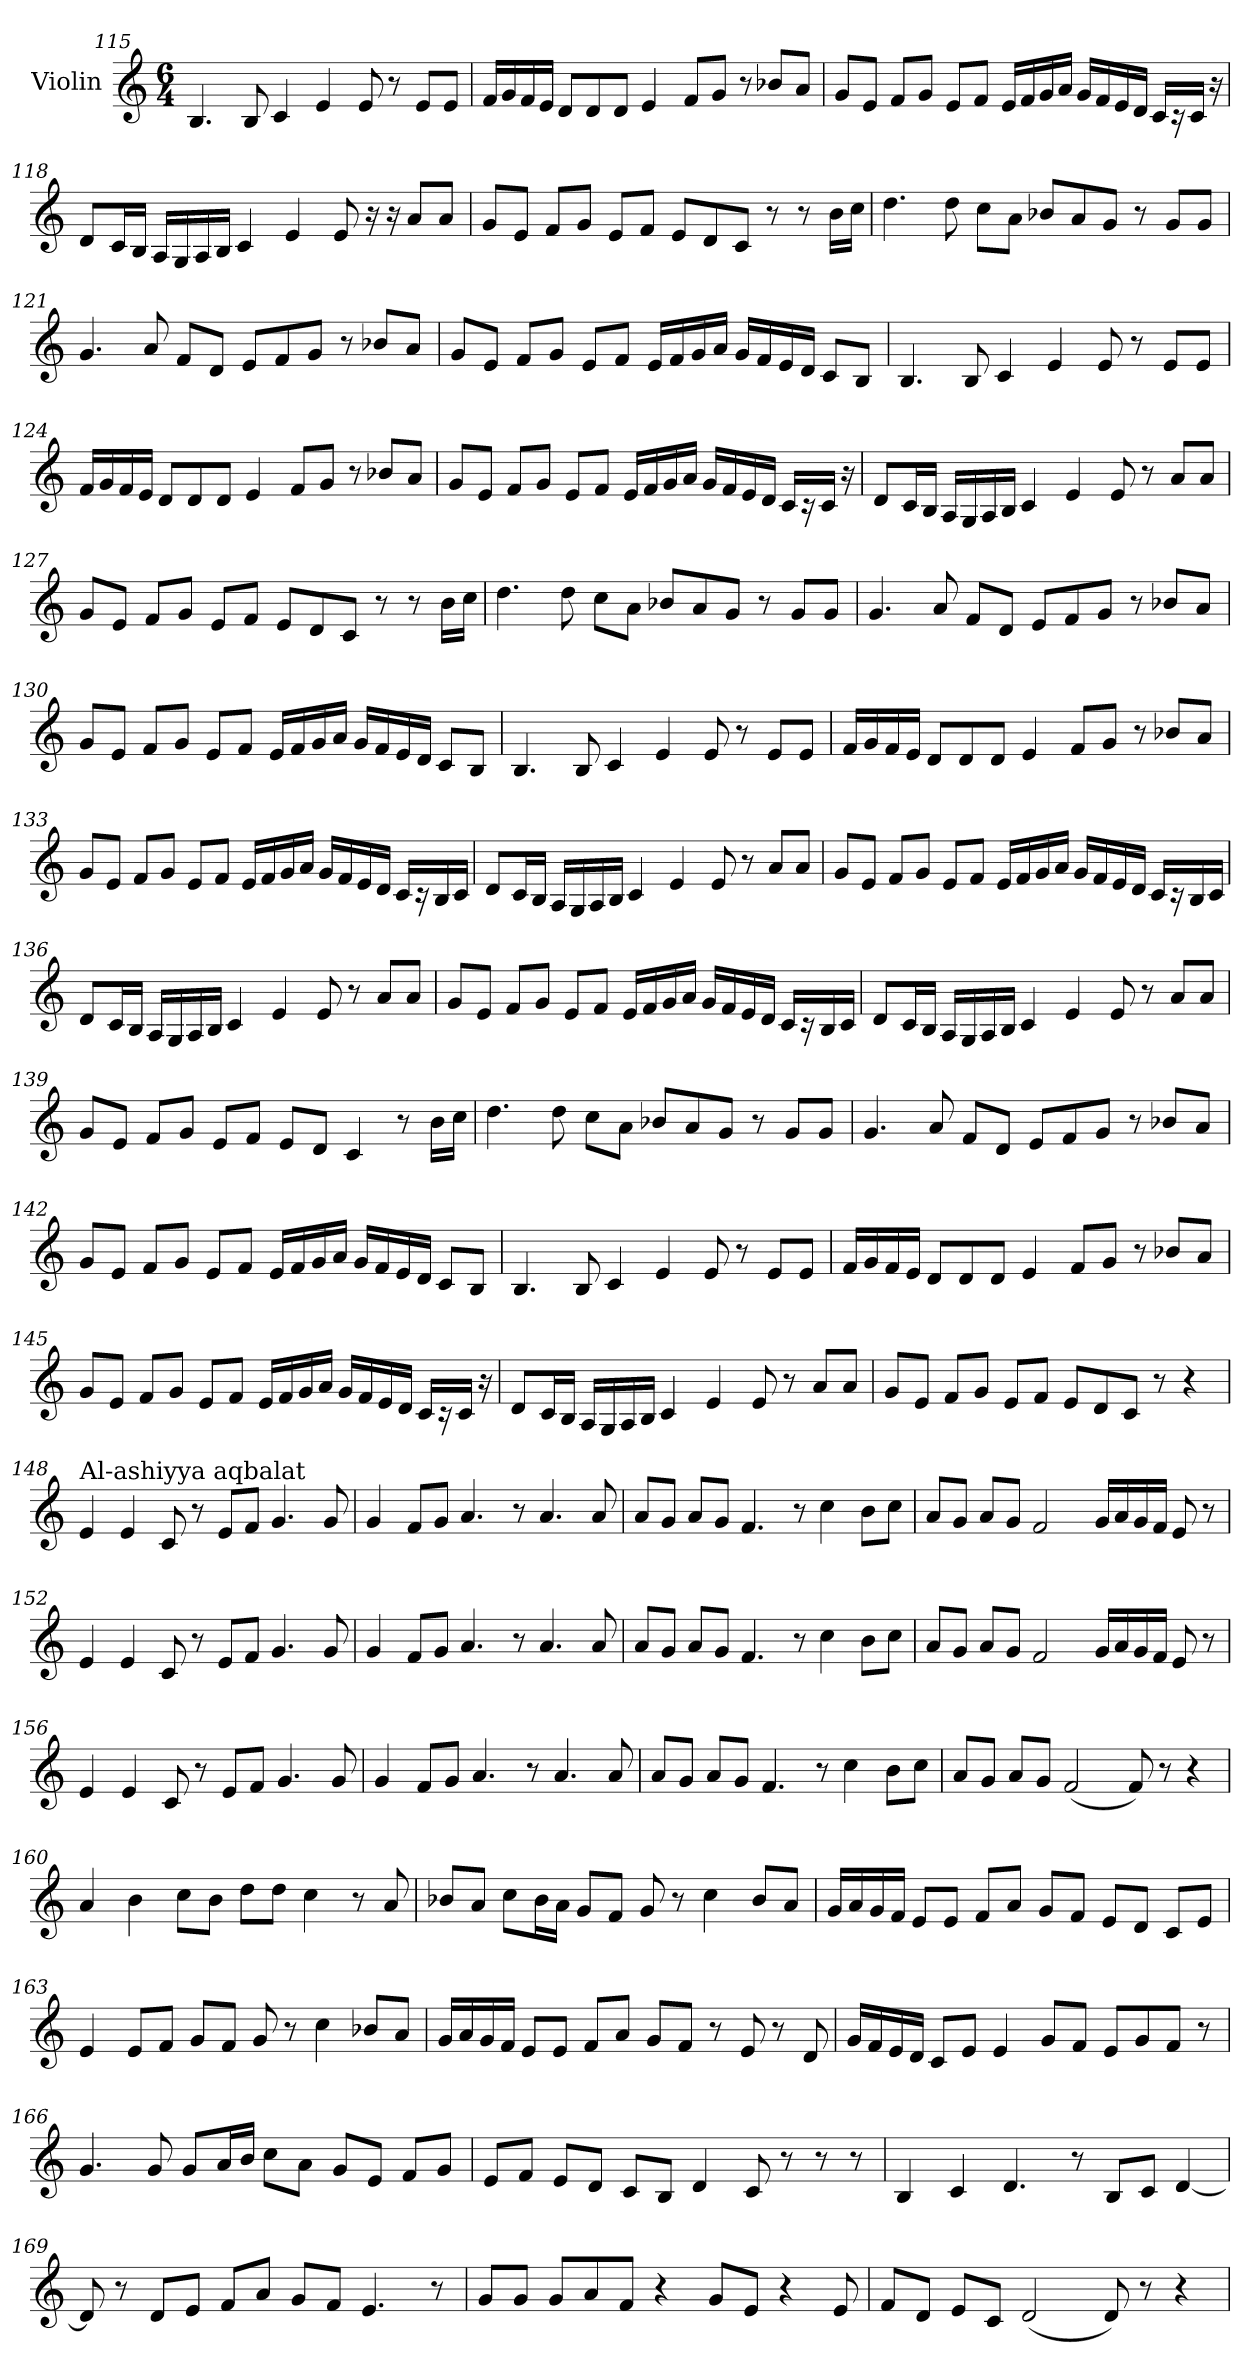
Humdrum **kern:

**kern
*part1
*staff1
*I"Violin
*clefG2
*k[]
*C:
*M6/4
=115
4.B/
8B/
4c/
4e/
8e/
8r
8e/L
8e/J
=116
16f/LL
16g/
16f/
16e/JJ
8d/L
8d/
8d/J
4e/
8f/L
8g/J
8r
8b-X/L
8a/J
!!LO:LB:g=z
=117
8g/L
8e/J
8f/L
8g/J
8e/L
8f/J
16e/LL
16f/
16g/
16a/JJ
16g/LL
16f/
16e/
16d/JJ
16c/LL
16r
16c/JJ
16r
=118
8d/L
16c/L
16B/JJ
16A/LL
16G/
16A/
16B/JJ
4c/
4e/
8e/
16r
16r
8a/L
8a/J
!!LO:LB:g=z
=119
8g/L
8e/J
8f/L
8g/J
8e/L
8f/J
8e/L
8d/
8c/J
8r
8r
16b\LL
16cc\JJ
=120
4.dd\
8dd\
8cc\L
8a\J
8b-X/L
8a/
8g/J
8r
8g/L
8g/J
=121
4.g/
8a/
8f/L
8d/J
8e/L
8f/
8g/J
8r
8b-X/L
8a/J
!!LO:LB:g=z
=122
8g/L
8e/J
8f/L
8g/J
8e/L
8f/J
16e/LL
16f/
16g/
16a/JJ
16g/LL
16f/
16e/
16d/JJ
8c/L
8B/J
=123
4.B/
8B/
4c/
4e/
8e/
8r
8e/L
8e/J
=124
16f/LL
16g/
16f/
16e/JJ
8d/L
8d/
8d/J
4e/
8f/L
8g/J
8r
8b-X/L
8a/J
!!LO:LB:g=z
=125
8g/L
8e/J
8f/L
8g/J
8e/L
8f/J
16e/LL
16f/
16g/
16a/JJ
16g/LL
16f/
16e/
16d/JJ
16c/LL
16r
16c/JJ
16r
=126
8d/L
16c/L
16B/JJ
16A/LL
16G/
16A/
16B/JJ
4c/
4e/
8e/
8r
8a/L
8a/J
!!LO:LB:g=z
=127
8g/L
8e/J
8f/L
8g/J
8e/L
8f/J
8e/L
8d/
8c/J
8r
8r
16b\LL
16cc\JJ
=128
4.dd\
8dd\
8cc\L
8a\J
8b-X/L
8a/
8g/J
8r
8g/L
8g/J
=129
4.g/
8a/
8f/L
8d/J
8e/L
8f/
8g/J
8r
8b-X/L
8a/J
!!LO:PB:g=z
=130
8g/L
8e/J
8f/L
8g/J
8e/L
8f/J
16e/LL
16f/
16g/
16a/JJ
16g/LL
16f/
16e/
16d/JJ
8c/L
8B/J
=131
4.B/
8B/
4c/
4e/
8e/
8r
8e/L
8e/J
=132
16f/LL
16g/
16f/
16e/JJ
8d/L
8d/
8d/J
4e/
8f/L
8g/J
8r
8b-X/L
8a/J
!!LO:LB:g=z
=133
8g/L
8e/J
8f/L
8g/J
8e/L
8f/J
16e/LL
16f/
16g/
16a/JJ
16g/LL
16f/
16e/
16d/JJ
16c/LL
16r
16B/
16c/JJ
=134
8d/L
16c/L
16B/JJ
16A/LL
16G/
16A/
16B/JJ
4c/
4e/
8e/
8r
8a/L
8a/J
!!LO:LB:g=z
=135
8g/L
8e/J
8f/L
8g/J
8e/L
8f/J
16e/LL
16f/
16g/
16a/JJ
16g/LL
16f/
16e/
16d/JJ
16c/LL
16r
16B/
16c/JJ
=136
8d/L
16c/L
16B/JJ
16A/LL
16G/
16A/
16B/JJ
4c/
4e/
8e/
8r
8a/L
8a/J
!!LO:LB:g=z
=137
8g/L
8e/J
8f/L
8g/J
8e/L
8f/J
16e/LL
16f/
16g/
16a/JJ
16g/LL
16f/
16e/
16d/JJ
16c/LL
16r
16B/
16c/JJ
=138
8d/L
16c/L
16B/JJ
16A/LL
16G/
16A/
16B/JJ
4c/
4e/
8e/
8r
8a/L
8a/J
!!LO:LB:g=z
=139
8g/L
8e/J
8f/L
8g/J
8e/L
8f/J
8e/L
8d/J
4c/
8r
16b\LL
16cc\JJ
=140
4.dd\
8dd\
8cc\L
8a\J
8b-X/L
8a/
8g/J
8r
8g/L
8g/J
=141
4.g/
8a/
8f/L
8d/J
8e/L
8f/
8g/J
8r
8b-X/L
8a/J
!!LO:LB:g=z
=142
8g/L
8e/J
8f/L
8g/J
8e/L
8f/J
16e/LL
16f/
16g/
16a/JJ
16g/LL
16f/
16e/
16d/JJ
8c/L
8B/J
=143
4.B/
8B/
4c/
4e/
8e/
8r
8e/L
8e/J
=144
16f/LL
16g/
16f/
16e/JJ
8d/L
8d/
8d/J
4e/
8f/L
8g/J
8r
8b-X/L
8a/J
!!LO:LB:g=z
=145
8g/L
8e/J
8f/L
8g/J
8e/L
8f/J
16e/LL
16f/
16g/
16a/JJ
16g/LL
16f/
16e/
16d/JJ
16c/LL
16r
16c/JJ
16r
=146
8d/L
16c/L
16B/JJ
16A/LL
16G/
16A/
16B/JJ
4c/
4e/
8e/
8r
8a/L
8a/J
!!LO:LB:g=z
=147
8g/L
8e/J
8f/L
8g/J
8e/L
8f/J
8e/L
8d/
8c/J
8r
4r
=148
!LO:TX:a:t=Al-ashiyya aqbalat
4e/
4e/
8c/
8r
8e/L
8f/J
4.g/
8g/
=149
4g/
8f/L
8g/J
4.a/
8r
4.a/
8a/
!!LO:PB:g=z
=150
8a/L
8g/J
8a/L
8g/J
4.f/
8r
4cc\
8b\L
8cc\J
!!LO:LB:g=z
=151
8a/L
8g/J
8a/L
8g/J
2f/
16g/LL
16a/
16g/
16f/JJ
8e/
8r
=152
4e/
4e/
8c/
8r
8e/L
8f/J
4.g/
8g/
=153
4g/
8f/L
8g/J
4.a/
8r
4.a/
8a/
!!LO:LB:g=z
=154
8a/L
8g/J
8a/L
8g/J
4.f/
8r
4cc\
8b\L
8cc\J
!!LO:LB:g=z
=155
8a/L
8g/J
8a/L
8g/J
2f/
16g/LL
16a/
16g/
16f/JJ
8e/
8r
=156
4e/
4e/
8c/
8r
8e/L
8f/J
4.g/
8g/
=157
4g/
8f/L
8g/J
4.a/
8r
4.a/
8a/
!!LO:LB:g=z
=158
8a/L
8g/J
8a/L
8g/J
4.f/
8r
4cc\
8b\L
8cc\J
!!LO:LB:g=z
=159
8a/L
8g/J
8a/L
8g/J
(2f/
8f/)
8r
4r
=160
4a/
4b\
8cc\L
8b\J
8dd\L
8dd\J
4cc\
8r
8a/
=161
8b-X/L
8a/J
8cc\L
16b-\L
16a\JJ
8g/L
8f/J
8g/
8r
4cc\
8b-/L
8a/J
!!LO:LB:g=z
=162
16g/LL
16a/
16g/
16f/JJ
8e/L
8e/J
8f/L
8a/J
8g/L
8f/J
8e/L
8d/J
8c/L
8e/J
=163
4e/
8e/L
8f/J
8g/L
8f/J
8g/
8r
4cc\
8b-X/L
8a/J
=164
16g/LL
16a/
16g/
16f/JJ
8e/L
8e/J
8f/L
8a/J
8g/L
8f/J
8r
8e/
8r
8d/
!!LO:LB:g=z
=165
16g/LL
16f/
16e/
16d/JJ
8c/L
8e/J
4e/
8g/L
8f/J
8e/L
8g/
8f/J
8r
=166
4.g/
8g/
8g/L
16a/L
16b/JJ
8cc\L
8a\J
8g/L
8e/J
8f/L
8g/J
=167
8e/L
8f/J
8e/L
8d/J
8c/L
8B/J
4d/
8c/
8r
8r
8r
!!LO:PB:g=z
=168
4B/
4c/
4.d/
8r
8B/L
8c/J
[4d/
=169
8d/]
8r
8d/L
8e/J
8f/L
8a/J
8g/L
8f/J
4.e/
8r
=170
8g/L
8g/J
8g/L
8a/
8f/J
4r
8g/L
8e/J
4r
8e/
!!LO:LB:g=z
=171
8f/L
8d/J
8e/L
8c/J
(2d/
8d/)
8r
4r
=
*-
